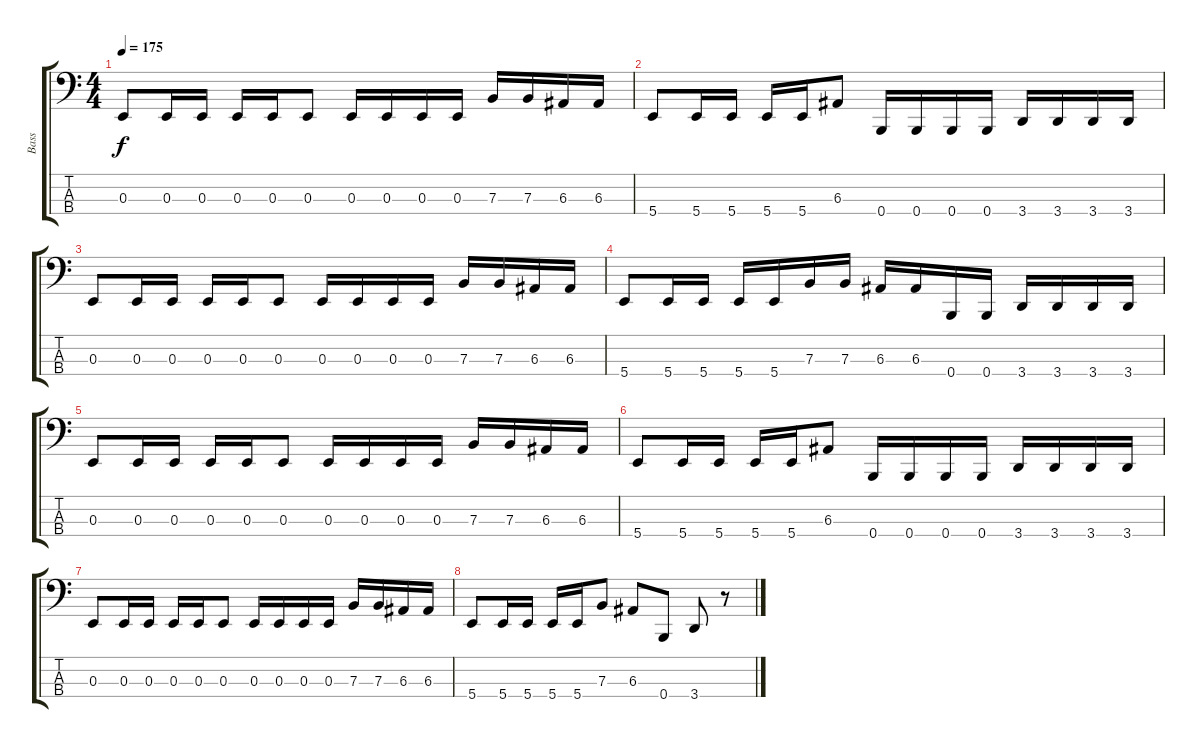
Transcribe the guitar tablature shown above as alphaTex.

\track ("Bass" "Bass") {instrument electricbassfinger}
\staff {score tabs}
\tuning (D2 A1 E1 B0) {hide}
\ts (4 4)
\section ("" "")
\tempo 175
\clef f4
\ks c
0.3.8{dy f} 0.3.16 0.3.16 0.3.16 0.3.16 0.3.8 0.3.16 0.3.16 0.3.16 0.3.16 7.3.16 7.3.16 6.3.16 6.3.16 |
5.4.8 5.4.16 5.4.16 5.4.16 5.4.16 6.3.8 0.4.16 0.4.16 0.4.16 0.4.16 3.4.16 3.4.16 3.4.16 3.4.16 |
0.3.8 0.3.16 0.3.16 0.3.16 0.3.16 0.3.8 0.3.16 0.3.16 0.3.16 0.3.16 7.3.16 7.3.16 6.3.16 6.3.16 |
5.4.8 5.4.16 5.4.16 5.4.16 5.4.16 7.3.16 7.3.16 6.3.16 6.3.16 0.4.16 0.4.16 3.4.16 3.4.16 3.4.16 3.4.16 |
0.3.8 0.3.16 0.3.16 0.3.16 0.3.16 0.3.8 0.3.16 0.3.16 0.3.16 0.3.16 7.3.16 7.3.16 6.3.16 6.3.16 |
5.4.8 5.4.16 5.4.16 5.4.16 5.4.16 6.3.8 0.4.16 0.4.16 0.4.16 0.4.16 3.4.16 3.4.16 3.4.16 3.4.16 |
0.3.8 0.3.16 0.3.16 0.3.16 0.3.16 0.3.8 0.3.16 0.3.16 0.3.16 0.3.16 7.3.16 7.3.16 6.3.16 6.3.16 |
5.4.8 5.4.16 5.4.16 5.4.16 5.4.16 7.3.8 6.3.8 0.4.8 3.4.8 r.8
